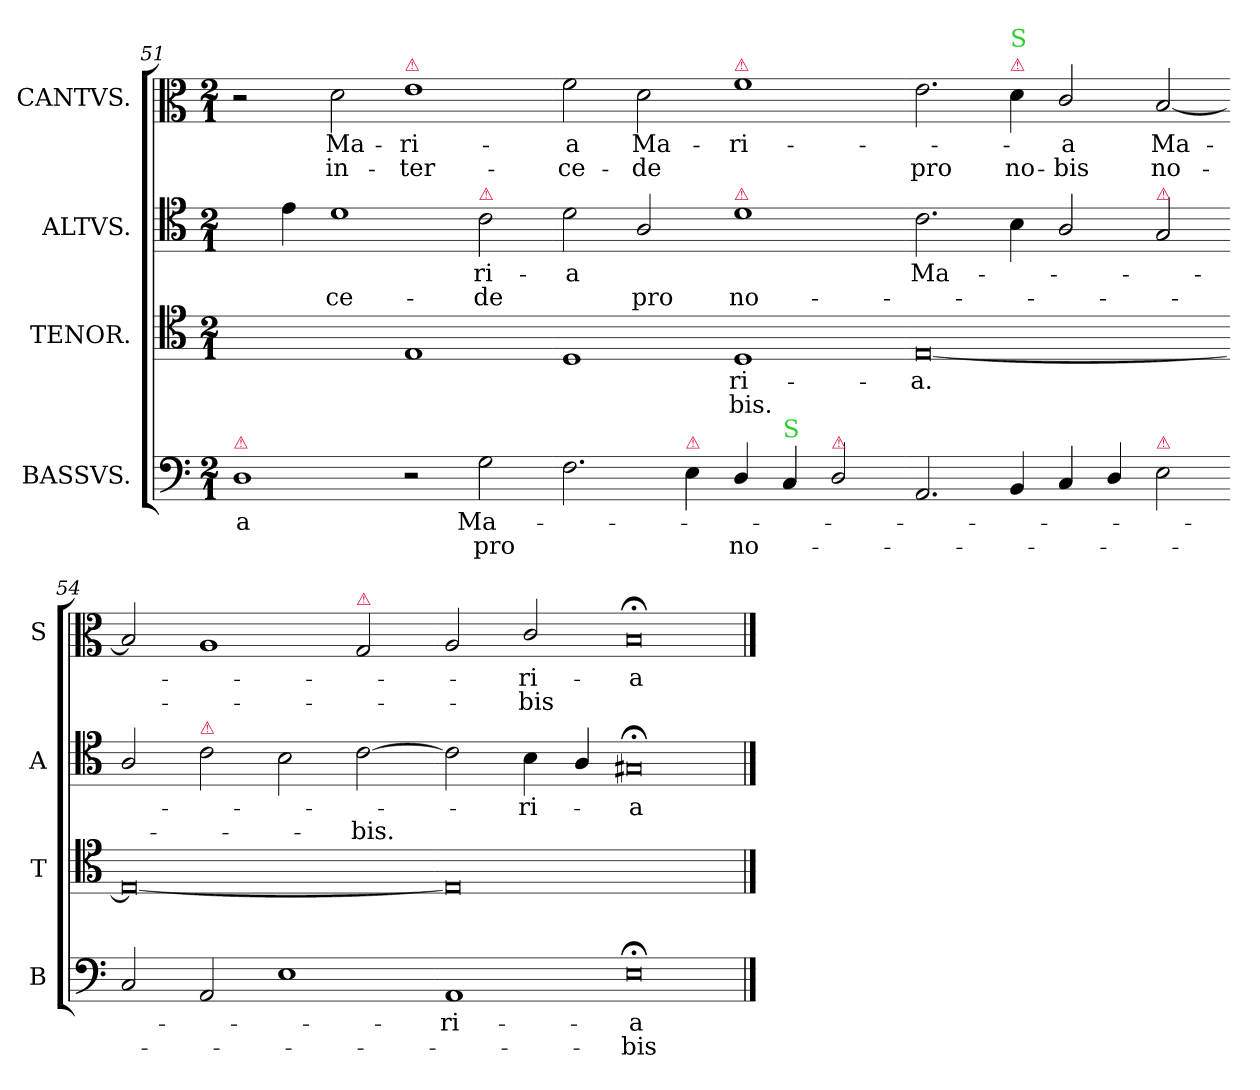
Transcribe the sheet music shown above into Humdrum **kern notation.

**kern	**text	**text	**kern	**text	**text	**kern	**text	**text	**kern	**text	**text
*part4	*part4	*part4	*part3	*part3	*part3	*part2	*part2	*part2	*part1	*part1	*part1
*staff4	*staff4	*staff4	*staff3	*staff3	*staff3	*staff2	*staff2	*staff2	*staff1	*staff1	*staff1
*I"BASSVS.	*	*	*I"TENOR.	*	*	*I"ALTVS.	*	*	*I"CANTVS.	*	*
*I'B	*	*	*I'T	*	*	*I'A	*	*	*I'S	*	*
*clefF4	*	*	*clefC4	*	*	*clefC4	*	*	*clefC3	*	*
*k[]	*	*	*k[]	*	*	*k[]	*	*	*k[]	*	*
*M2/1	*	*	*M2/1	*	*	*M2/1	*	*	*M2/1	*	*
=51	=51	=51	=51	=51	=51	=51	=51	=51	=51	=51	=51
!LO:TX:a:color=crimson:t=⚠	!	!	!	!	!	!	!	!	!	!	!
!	!LO:LY:i	!	!	!	!	!	!	!	!	!	!
1D	-a	.	1ryy	.	.	4ryy	.	.	2r	.	.
.	.	.	.	.	.	4e\	.	.	.	.	.
.	.	.	.	.	.	1d	.	-ce-	2d\	Ma-	in-
!	!	!	!	!	!	!	!	!	!LO:TX:a:color=crimson:t=⚠	!	!
2r	.	.	1E	.	.	.	.	.	1e	-ri-	-ter-
!	!	!	!	!	!	!LO:TX:a:color=crimson:t=⚠	!	!	!	!	!
2G\	Ma-	pro	.	.	.	2c\	ri-	-de	.	.	.
=52-	=52-	=52-	=52-	=52-	=52-	=52-	=52-	=52-	=52-	=52-	=52-
2.F\	.	.	1D	.	.	2d\	-a	.	2f\	-a	-ce-
!	!	!	!	!	!	!	!	!	!	!LO:LY:i	!
.	.	.	.	.	.	2A/	.	pro	2d\	Ma-	de
!LO:TX:a:color=crimson:t=⚠	!	!	!	!	!	!	!	!	!	!	!
4E\	.	.	.	.	.	.	.	.	.	.	.
!	!	!	!	!	!	!	!	!	!LO:TX:a:color=crimson:t=⚠	!	!
!	!	!	!	!	!	!LO:TX:a:color=crimson:t=⚠	!	!	!	!	!
!	!	!	!	!	!	!	!	!	!	!LO:LY:i	!
4D/	.	no-	1D	-ri-	-bis.	1d	.	no-	1f	-ri-	.
!LO:TX:a:color=limegreen:t=S	!	!	!	!	!	!	!	!	!	!	!
4C/	.	.	.	.	.	.	.	.	.	.	.
!LO:TX:a:color=crimson:t=⚠	!	!	!	!	!	!	!	!	!	!	!
2D/	.	.	.	.	.	.	.	.	.	.	.
=53-	=53-	=53-	=53-	=53-	=53-	=53-	=53-	=53-	=53-	=53-	=53-
!	!	!	!	!	!	!	!LO:LY:i	!	!	!	!
2.AA/	.	.	[0E	-a.	.	2.c\	Ma-	.	2.e\	.	pro
!	!	!	!	!	!	!	!	!	!LO:TX:a:color=crimson:t=⚠	!	!
!	!	!	!	!	!	!	!	!	!LO:TX:a:color=limegreen:t=S	!	!
4BB/	.	.	.	.	.	4B\	.	.	4d\	.	no-
!	!	!	!	!	!	!	!	!	!	!LO:LY:i	!
4C/	.	.	.	.	.	2A/	.	.	2c/	-a	-bis
4D/	.	.	.	.	.	.	.	.	.	.	.
!	!	!	!	!	!	!LO:TX:a:color=crimson:t=⚠	!	!	!	!	!
!LO:TX:a:color=crimson:t=⚠	!	!	!	!	!	!	!	!	!	!	!
2E\	.	.	.	.	.	2G/	.	.	[2B/	Ma-	no-
=54-	=54-	=54-	=54-	=54-	=54-	=54-	=54-	=54-	=54-	=54-	=54-
2C/	.	.	0E_	.	.	2A/	.	.	2B/]	.	.
!	!	!	!	!	!	!LO:TX:a:color=crimson:t=⚠	!	!	!	!	!
2AA/	.	.	.	.	.	2c\	.	.	1A	.	.
1E	.	.	.	.	.	2B\	.	.	.	.	.
!	!	!	!	!	!	!	!	!	!LO:TX:a:color=crimson:t=⚠	!	!
.	.	.	.	.	.	[2c\	.	-bis.	2G/	.	.
=55-	=55-	=55-	=55-	=55-	=55-	=55-	=55-	=55-	=55-	=55-	=55-
1AA	-ri-	.	0E]	.	.	2c\]	.	.	2A/	.	.
!	!	!	!	!	!	!	!LO:LY:i	!	!	!	!
.	.	.	.	.	.	4B\	-ri-	.	2c/	-ri-	-bis
.	.	.	.	.	.	4A/	.	.	.	.	.
!LO:N:vis=0	!	!	!	!	!	!LO:N:vis=0	!LO:LY:i	!	!LO:N:vis=0	!	!
1E;	-a	-bis	.	.	.	1G#X;<;	-a	.	1B;<	-a	.
==	==	==	==	==	==	==	==	==	==	==	==
*-	*-	*-	*-	*-	*-	*-	*-	*-	*-	*-	*-
